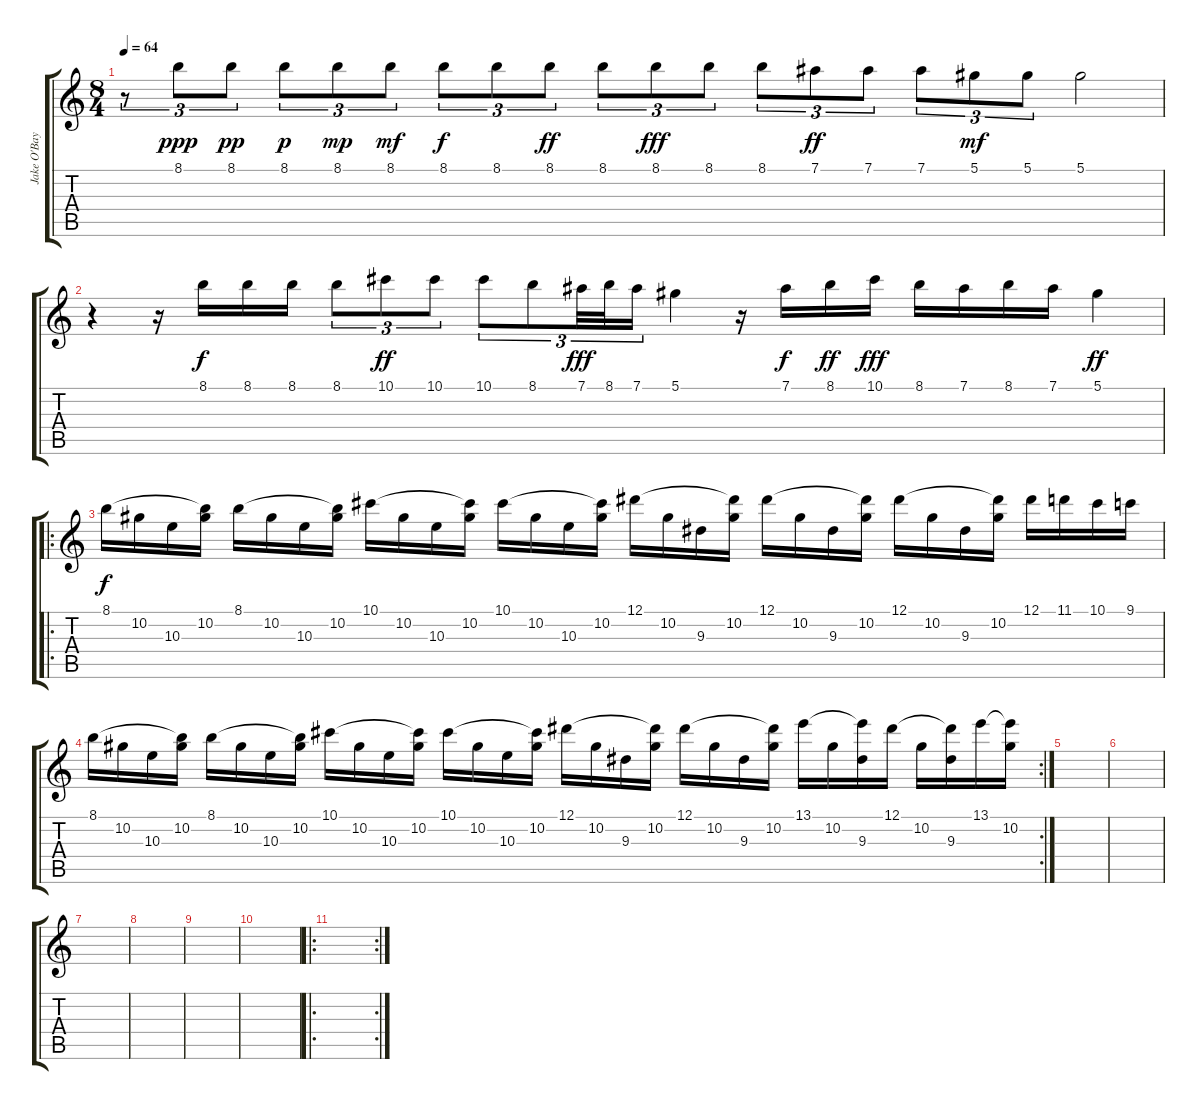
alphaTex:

\track ("Jake O'Bayne - Clean" "Jake O'Bay") {instrument acousticguitarnylon}
\staff {score tabs}
\tuning (Eb4 Bb3 Gb3 Db3 Ab2 Eb2) {hide}
\ts (8 4)
\tempo 64
\clef g2
\ks c
r.8{tu (3 2) dy ppp instrument acousticguitarnylon} 8.1.8{tu (3 2)} 8.1.8{tu (3 2) dy pp} 8.1.8{tu (3 2) dy p} 8.1.8{tu (3 2) dy mp} 8.1.8{tu (3 2) dy mf} 8.1.8{tu (3 2) dy f} 8.1.8{tu (3 2)} 8.1.8{tu (3 2) dy ff} 8.1.8{tu (3 2)} 8.1.8{tu (3 2) dy fff} 8.1.8{tu (3 2)} 8.1.8{tu (3 2)} 7.1.8{tu (3 2) dy ff} 7.1.8{tu (3 2)} 7.1.8{tu (3 2)} 5.1.8{tu (3 2) dy mf} 5.1.8{tu (3 2)} 5.1.2 |
r.4 r.16 8.1.16{dy f} 8.1.16 8.1.16 8.1.8{tu (3 2)} 10.1.8{tu (3 2) dy ff} 10.1.8{tu (3 2)} 10.1.8{tu (3 2)} 8.1.8{tu (3 2)} 7.1.32{tu (3 2) dy fff} 8.1.32{tu (3 2)} 7.1.16{tu (3 2)} 5.1.4 r.16 7.1.16{dy f} 8.1.16{dy ff} 10.1.16{dy fff} 8.1.16 7.1.16 8.1.16 7.1.16 5.1.4{dy ff} |
\ro
8.1.16{dy f} 10.2.16 10.3.16 (8.1{t} 10.2).16 8.1.16 10.2.16 10.3.16 (8.1{t} 10.2).16 10.1.16 10.2.16 10.3.16 (10.1{t} 10.2).16 10.1.16 10.2.16 10.3.16 (10.1{t} 10.2).16 12.1.16 10.2.16 9.3.16 (12.1{t} 10.2).16 12.1.16 10.2.16 9.3.16 (12.1{t} 10.2).16 12.1.16 10.2.16 9.3.16 (12.1{t} 10.2).16 12.1.16 11.1.16 10.1.16 9.1.16 |
\rc 2
8.1.16 10.2.16 10.3.16 (8.1{t} 10.2).16 8.1.16 10.2.16 10.3.16 (8.1{t} 10.2).16 10.1.16 10.2.16 10.3.16 (10.1{t} 10.2).16 10.1.16 10.2.16 10.3.16 (10.1{t} 10.2).16 12.1.16 10.2.16 9.3.16 (12.1{t} 10.2).16 12.1.16 10.2.16 9.3.16 (12.1{t} 10.2).16 13.1.16 10.2.16 (13.1{t} 9.3).16 12.1.16 10.2.16 (12.1{t} 9.3).16 13.1.16 (13.1{t} 10.2).16 |
|
|
|
|
|
|
\ro
\rc 2
